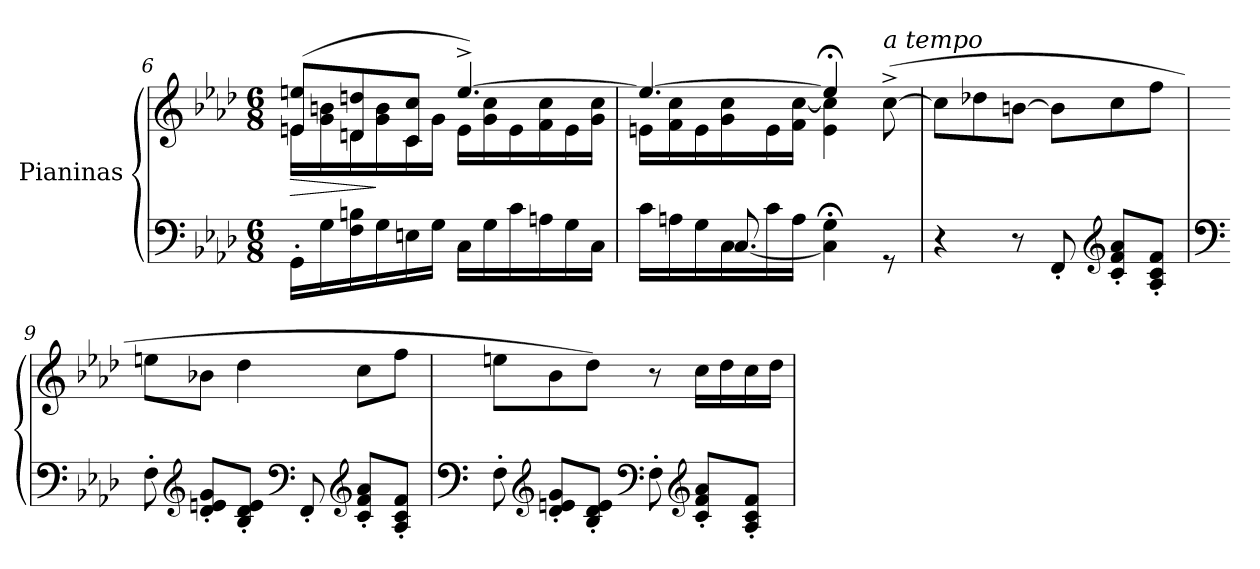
**kern	**kern	**dynam
*part1	*part1	*part1
*staff2	*staff1	*staff1/2
*I"Pianinas	*	*
*clefF4	*clefG2	*
*k[b-e-a-d-]	*k[b-e-a-d-]	*
*M6/8	*M6/8	*
=6	=6	=6
!	!	!LO:HP:b
*	*^	*
16GG'\LL	(>8en/ 8een/L	16e\LL	>
16G\	.	16g\ 16bn\	.
16F\ 16Bn\	8dn/ 8ddn/	16d\	.
16G\	.	16g\ 16b\	]
16En\	8c/ 8cc/J	16c\	.
16G\JJ	.	16g\JJ	.
16C\LL	[4.ee^/)	16e\LL	.
16G\	.	16g\ 16cc\	.
16c\	.	16e\	.
16An\	.	16f\ 16cc\	.
16G\	.	16e\	.
16C\JJ	.	16g\ 16cc\JJ	.
!!LO:LB:g=z	!!
=7	=7	=7	=7
*^	*	*	*
16c\LL	8.ryy	4.ee/_	16en\LL	.
16An\	.	.	16f\ 16cc\	.
16G\	.	.	16e\	.
16C\	[8.C/	.	16g\ 16cc\	.
16c\	.	.	16e\	.
16A\JJ	.	.	16f\ [16cc\JJ	.
4C\];< 4G\;<	4.ryy	4ee;</]	4e\ 4cc\]	.
!	!	!LO:TX:a:i:t=a tempo	!	!
8rGG	.	(>[8cc^\	8ryy	.
*v	*v	*	*	*
=8	=8	=8	=8
!	!LO:TX:b:i:t=m.v.	!	!
*	*v	*v	*
4r	8cc\L]	.
.	8dd-X\	.
8r	[8bn\J	.
8FF'/	8b\L]	.
*clefG2	*	*
8c/' 8f/' 8a-/'L	8cc\	.
8A-/' 8c/' 8f/'J	8ff\J	.
=9	=9	=9
*clefF4	*	*
8F'\	8een\L	.
*clefG2	*	*
8d-/' 8en/' 8g/'L	8b-X\J	.
8B-/' 8d-/' 8e/'J	4dd-\	.
*clefF4	*	*
8FF'/	.	.
*clefG2	*	*
8c/' 8f/' 8a-/'L	8cc\L	.
8A-/' 8c/' 8f/'J	8ff\J	.
!!LO:LB:g=z
=10	=10	=10
*clefF4	*	*
8F'\	8een\L	.
*clefG2	*	*
8d-/' 8en/' 8g/'L	8b-\	.
8B-/' 8d-/' 8e/'J	8dd-\J)	.
*clefF4	*	*
8F'\	8r	.
*clefG2	*	*
8c/' 8f/' 8a-/'L	16cc\LL	.
.	16dd-\	.
8A-/' 8c/' 8f/'J	16cc\	.
.	16dd-\JJ	.
=	=	=
*-	*-	*-
